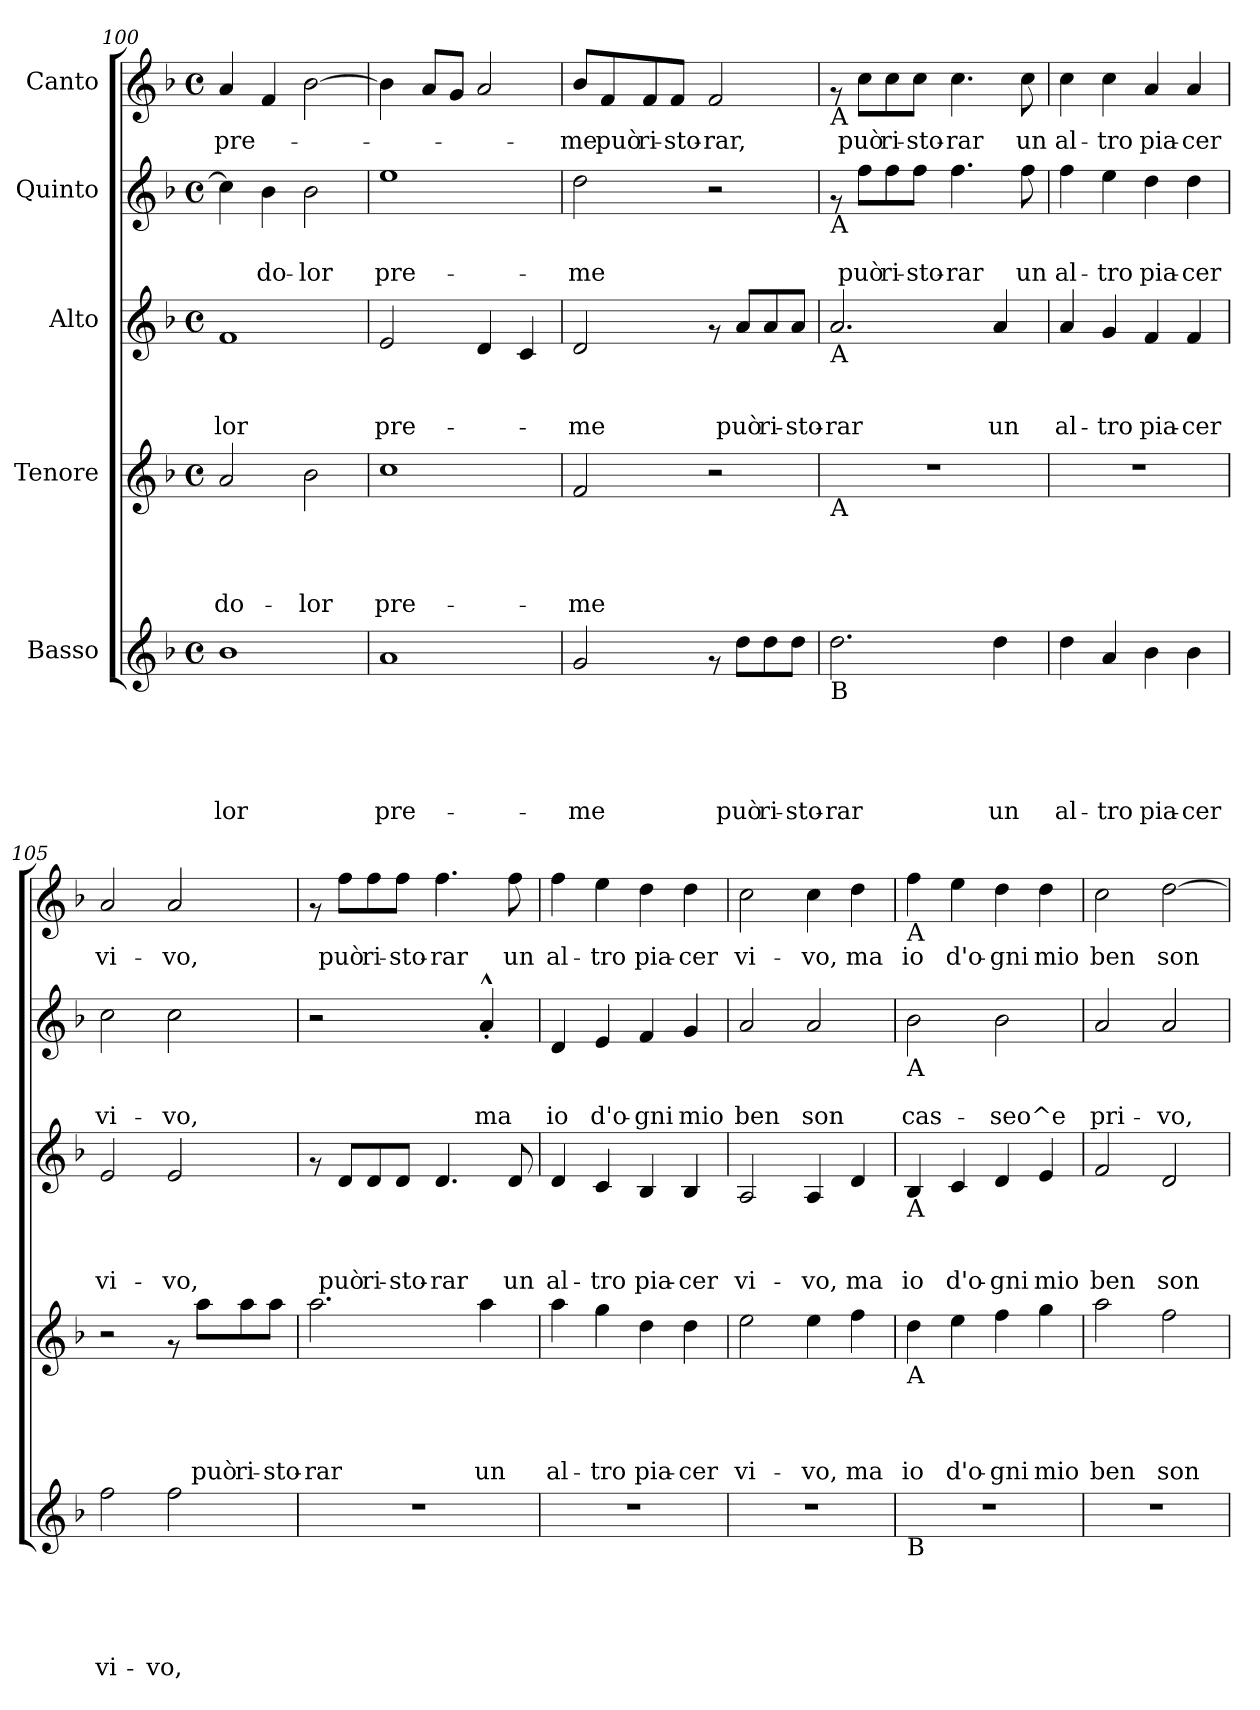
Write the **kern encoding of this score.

**kern	**text	**text	**text	**text	**text	**kern	**text	**text	**text	**text	**kern	**text	**text	**text	**kern	**text	**text	**kern	**text
*part5	*part5	*part5	*part5	*part5	*part5	*part4	*part4	*part4	*part4	*part4	*part3	*part3	*part3	*part3	*part2	*part2	*part2	*part1	*part1
*staff5	*staff5	*staff5	*staff5	*staff5	*staff5	*staff4	*staff4	*staff4	*staff4	*staff4	*staff3	*staff3	*staff3	*staff3	*staff2	*staff2	*staff2	*staff1	*staff1
*I"Basso	*	*	*	*	*	*I"Tenore	*	*	*	*	*I"Alto	*	*	*	*I"Quinto	*	*	*I"Canto	*
*clefG2	*	*	*	*	*	*clefG2	*	*	*	*	*clefG2	*	*	*	*clefG2	*	*	*clefG2	*
*k[b-]	*	*	*	*	*	*k[b-]	*	*	*	*	*k[b-]	*	*	*	*k[b-]	*	*	*k[b-]	*
*F:	*	*	*	*	*	*F:	*	*	*	*	*F:	*	*	*	*F:	*	*	*F:	*
*M4/4	*	*	*	*	*	*M4/4	*	*	*	*	*M4/4	*	*	*	*M4/4	*	*	*M4/4	*
*met(c)	*	*	*	*	*	*met(c)	*	*	*	*	*met(c)	*	*	*	*met(c)	*	*	*met(c)	*
=100	=100	=100	=100	=100	=100	=100	=100	=100	=100	=100	=100	=100	=100	=100	=100	=100	=100	=100	=100
!	!	!	!	!	!LO:LY:b	!	!	!	!	!LO:LY:b	!	!	!	!LO:LY:b	!	!	!	!	!LO:LY:b
1b-	.	.	.	.	-lor	2a/	.	.	.	do-	1f	.	.	-lor	4cc\]	.	.	4a/	pre-
!	!	!	!	!	!	!	!	!	!	!	!	!	!	!	!	!	!LO:LY:b	!	!
.	.	.	.	.	.	.	.	.	.	.	.	.	.	.	4b-\	.	do-	4f/	.
!	!	!	!	!	!	!	!	!	!	!LO:LY:b	!	!	!	!	!	!	!LO:LY:b	!	!
.	.	.	.	.	.	2b-\	.	.	.	-lor	.	.	.	.	2b-\	.	-lor	[>2b-\	.
=101	=101	=101	=101	=101	=101	=101	=101	=101	=101	=101	=101	=101	=101	=101	=101	=101	=101	=101	=101
!	!	!	!	!	!LO:LY:b	!	!	!	!	!LO:LY:b	!	!	!	!LO:LY:b	!	!	!LO:LY:b	!	!
1a	.	.	.	.	pre-	1cc	.	.	.	pre-	2e/	.	.	pre-	1ee	.	pre-	4b-\]	.
.	.	.	.	.	.	.	.	.	.	.	.	.	.	.	.	.	.	8a/L	.
.	.	.	.	.	.	.	.	.	.	.	.	.	.	.	.	.	.	8g/J	.
.	.	.	.	.	.	.	.	.	.	.	4d/	.	.	.	.	.	.	2a/	.
.	.	.	.	.	.	.	.	.	.	.	4c/	.	.	.	.	.	.	.	.
=102	=102	=102	=102	=102	=102	=102	=102	=102	=102	=102	=102	=102	=102	=102	=102	=102	=102	=102	=102
!	!	!	!	!	!LO:LY:b	!	!	!	!	!LO:LY:b	!	!	!	!LO:LY:b	!	!	!LO:LY:b	!	!LO:LY:b
2g/	.	.	.	.	-me	2f/	.	.	.	-me	2d/	.	.	-me	2dd\	.	-me	8b-/L	-me
!	!	!	!	!	!	!	!	!	!	!	!	!	!	!	!	!	!	!	!LO:LY:b
.	.	.	.	.	.	.	.	.	.	.	.	.	.	.	.	.	.	8f/	può
!	!	!	!	!	!	!	!	!	!	!	!	!	!	!	!	!	!	!	!LO:LY:b
.	.	.	.	.	.	.	.	.	.	.	.	.	.	.	.	.	.	8f/	ri-
!	!	!	!	!	!	!	!	!	!	!	!	!	!	!	!	!	!	!	!LO:LY:b
.	.	.	.	.	.	.	.	.	.	.	.	.	.	.	.	.	.	8f/J	-sto-
!	!	!	!	!	!	!	!	!	!	!	!	!	!	!	!	!	!	!	!LO:LY:b
8rf	.	.	.	.	.	2r	.	.	.	.	8rf	.	.	.	2r	.	.	2f/	-rar,
!	!	!	!	!	!LO:LY:b	!	!	!	!	!	!	!	!	!LO:LY:b	!	!	!	!	!
8dd\L	.	.	.	.	può	.	.	.	.	.	8a/L	.	.	può	.	.	.	.	.
!	!	!	!	!	!LO:LY:b	!	!	!	!	!	!	!	!	!LO:LY:b	!	!	!	!	!
8dd\	.	.	.	.	ri-	.	.	.	.	.	8a/	.	.	ri-	.	.	.	.	.
!	!	!	!	!	!LO:LY:b	!	!	!	!	!	!	!	!	!LO:LY:b	!	!	!	!	!
8dd\J	.	.	.	.	-sto-	.	.	.	.	.	8a/J	.	.	-sto-	.	.	.	.	.
!!LO:PB:g=z
=103	=103	=103	=103	=103	=103	=103	=103	=103	=103	=103	=103	=103	=103	=103	=103	=103	=103	=103	=103
!	!	!	!	!	!	!	!	!	!	!	!	!	!	!	!	!	!	!LO:TX:b:t=A	!
!	!	!	!	!	!	!	!	!	!	!	!	!	!	!	!LO:TX:b:t=A	!	!	!	!
!	!	!	!	!	!	!	!	!	!	!	!LO:TX:b:t=A	!	!	!	!	!	!	!	!
!	!	!	!	!	!	!LO:TX:b:t=A	!	!	!	!	!	!	!	!	!	!	!	!	!
!LO:TX:b:t=B	!	!	!	!	!	!	!	!	!	!	!	!	!	!	!	!	!	!	!
!	!	!	!	!	!LO:LY:b	!	!	!	!	!	!	!	!	!LO:LY:b	!	!	!	!	!
2.dd\	.	.	.	.	-rar	1r	.	.	.	.	2.a/	.	.	-rar	8rf	.	.	8rf	.
!	!	!	!	!	!	!	!	!	!	!	!	!	!	!	!	!	!LO:LY:b	!	!LO:LY:b
.	.	.	.	.	.	.	.	.	.	.	.	.	.	.	8ff\L	.	può	8cc\L	può
!	!	!	!	!	!	!	!	!	!	!	!	!	!	!	!	!	!LO:LY:b	!	!LO:LY:b
.	.	.	.	.	.	.	.	.	.	.	.	.	.	.	8ff\	.	ri-	8cc\	ri-
!	!	!	!	!	!	!	!	!	!	!	!	!	!	!	!	!	!LO:LY:b	!	!LO:LY:b
.	.	.	.	.	.	.	.	.	.	.	.	.	.	.	8ff\J	.	-sto-	8cc\J	-sto-
!	!	!	!	!	!	!	!	!	!	!	!	!	!	!	!	!	!LO:LY:b	!	!LO:LY:b
.	.	.	.	.	.	.	.	.	.	.	.	.	.	.	4.ff\	.	-rar	4.cc\	-rar
!	!	!	!	!	!LO:LY:b	!	!	!	!	!	!	!	!	!LO:LY:b	!	!	!	!	!
4dd\	.	.	.	.	un	.	.	.	.	.	4a/	.	.	un	.	.	.	.	.
!	!	!	!	!	!	!	!	!	!	!	!	!	!	!	!	!	!LO:LY:b	!	!LO:LY:b
.	.	.	.	.	.	.	.	.	.	.	.	.	.	.	8ff\	.	un	8cc\	un
=104	=104	=104	=104	=104	=104	=104	=104	=104	=104	=104	=104	=104	=104	=104	=104	=104	=104	=104	=104
!	!	!	!	!	!LO:LY:b	!	!	!	!	!	!	!	!	!LO:LY:b	!	!	!LO:LY:b	!	!LO:LY:b
4dd\	.	.	.	.	al-	1r	.	.	.	.	4a/	.	.	al-	4ff\	.	al-	4cc\	al-
!	!	!	!	!	!LO:LY:b	!	!	!	!	!	!	!	!	!LO:LY:b	!	!	!LO:LY:b	!	!LO:LY:b
4a/	.	.	.	.	-tro	.	.	.	.	.	4g/	.	.	-tro	4ee\	.	-tro	4cc\	-tro
!	!	!	!	!	!LO:LY:b	!	!	!	!	!	!	!	!	!LO:LY:b	!	!	!LO:LY:b	!	!LO:LY:b
4b-\	.	.	.	.	pia-	.	.	.	.	.	4f/	.	.	pia-	4dd\	.	pia-	4a/	pia-
!	!	!	!	!	!LO:LY:b	!	!	!	!	!	!	!	!	!LO:LY:b	!	!	!LO:LY:b	!	!LO:LY:b
4b-\	.	.	.	.	-cer	.	.	.	.	.	4f/	.	.	-cer	4dd\	.	-cer	4a/	-cer
=105	=105	=105	=105	=105	=105	=105	=105	=105	=105	=105	=105	=105	=105	=105	=105	=105	=105	=105	=105
!	!	!	!	!	!LO:LY:b	!	!	!	!	!	!	!	!	!LO:LY:b	!	!	!LO:LY:b	!	!LO:LY:b
2ff\	.	.	.	.	vi-	2r	.	.	.	.	2e/	.	.	vi-	2cc\	.	vi-	2a/	vi-
!	!	!	!	!	!LO:LY:b	!	!	!	!	!	!	!	!	!LO:LY:b	!	!	!LO:LY:b	!	!LO:LY:b
2ff\	.	.	.	.	-vo,	8rf	.	.	.	.	2e/	.	.	-vo,	2cc\	.	-vo,	2a/	-vo,
!	!	!	!	!	!	!	!	!	!	!LO:LY:b	!	!	!	!	!	!	!	!	!
.	.	.	.	.	.	8aa\L	.	.	.	può	.	.	.	.	.	.	.	.	.
!	!	!	!	!	!	!	!	!	!	!LO:LY:b	!	!	!	!	!	!	!	!	!
.	.	.	.	.	.	8aa\	.	.	.	ri-	.	.	.	.	.	.	.	.	.
!	!	!	!	!	!	!	!	!	!	!LO:LY:b	!	!	!	!	!	!	!	!	!
.	.	.	.	.	.	8aa\J	.	.	.	-sto-	.	.	.	.	.	.	.	.	.
=106	=106	=106	=106	=106	=106	=106	=106	=106	=106	=106	=106	=106	=106	=106	=106	=106	=106	=106	=106
!	!	!	!	!	!	!	!	!	!	!LO:LY:b	!	!	!	!	!	!	!	!	!
1r	.	.	.	.	.	2.aa\	.	.	.	-rar	8rf	.	.	.	2r	.	.	8rf	.
!	!	!	!	!	!	!	!	!	!	!	!	!	!	!LO:LY:b	!	!	!	!	!LO:LY:b
.	.	.	.	.	.	.	.	.	.	.	8d/L	.	.	può	.	.	.	8ff\L	può
!	!	!	!	!	!	!	!	!	!	!	!	!	!	!LO:LY:b	!	!	!	!	!LO:LY:b
.	.	.	.	.	.	.	.	.	.	.	8d/	.	.	ri-	.	.	.	8ff\	ri-
!	!	!	!	!	!	!	!	!	!	!	!	!	!	!LO:LY:b	!	!	!	!	!LO:LY:b
.	.	.	.	.	.	.	.	.	.	.	8d/J	.	.	-sto-	.	.	.	8ff\J	-sto-
!	!	!	!	!	!	!	!	!	!	!	!	!	!	!LO:LY:b	!	!	!	!	!LO:LY:b
.	.	.	.	.	.	.	.	.	.	.	4.d/	.	.	-rar	4ryy	.	.	4.ff\	-rar
!	!	!	!	!	!	!	!	!	!	!LO:LY:b	!	!	!	!	!	!	!LO:LY:b	!	!
.	.	.	.	.	.	4aa\	.	.	.	un	.	.	.	.	4a^^<'</	.	ma	.	.
!	!	!	!	!	!	!	!	!	!	!	!	!	!	!LO:LY:b	!	!	!	!	!LO:LY:b
.	.	.	.	.	.	.	.	.	.	.	8d/	.	.	un	.	.	.	8ff\	un
=107	=107	=107	=107	=107	=107	=107	=107	=107	=107	=107	=107	=107	=107	=107	=107	=107	=107	=107	=107
!	!	!	!	!	!	!	!	!	!	!LO:LY:b	!	!	!	!LO:LY:b	!	!	!LO:LY:b	!	!LO:LY:b
1r	.	.	.	.	.	4aa\	.	.	.	al-	4d/	.	.	al-	4d/	.	io	4ff\	al-
!	!	!	!	!	!	!	!	!	!	!LO:LY:b	!	!	!	!LO:LY:b	!	!	!LO:LY:b	!	!LO:LY:b
.	.	.	.	.	.	4gg\	.	.	.	-tro	4c/	.	.	-tro	4e/	.	d'o-	4ee\	-tro
!	!	!	!	!	!	!	!	!	!	!LO:LY:b	!	!	!	!LO:LY:b	!	!	!LO:LY:b	!	!LO:LY:b
.	.	.	.	.	.	4dd\	.	.	.	pia-	4B-/	.	.	pia-	4f/	.	-gni	4dd\	pia-
!	!	!	!	!	!	!	!	!	!	!LO:LY:b	!	!	!	!LO:LY:b	!	!	!LO:LY:b	!	!LO:LY:b
.	.	.	.	.	.	4dd\	.	.	.	-cer	4B-/	.	.	-cer	4g/	.	mio	4dd\	-cer
=108	=108	=108	=108	=108	=108	=108	=108	=108	=108	=108	=108	=108	=108	=108	=108	=108	=108	=108	=108
!	!	!	!	!	!	!	!	!	!	!LO:LY:b	!	!	!	!LO:LY:b	!	!	!LO:LY:b	!	!LO:LY:b
1r	.	.	.	.	.	2ee\	.	.	.	vi-	2A/	.	.	vi-	2a/	.	ben	2cc\	vi-
!	!	!	!	!	!	!	!	!	!	!LO:LY:b	!	!	!	!LO:LY:b	!	!	!LO:LY:b	!	!LO:LY:b
.	.	.	.	.	.	4ee\	.	.	.	-vo,	4A/	.	.	-vo,	2a/	.	son	4cc\	-vo,
!	!	!	!	!	!	!	!	!	!	!LO:LY:b	!	!	!	!LO:LY:b	!	!	!	!	!LO:LY:b
.	.	.	.	.	.	4ff\	.	.	.	ma	4d/	.	.	ma	.	.	.	4dd\	ma
!!LO:LB:g=z
=109	=109	=109	=109	=109	=109	=109	=109	=109	=109	=109	=109	=109	=109	=109	=109	=109	=109	=109	=109
!	!	!	!	!	!	!	!	!	!	!	!	!	!	!	!	!	!	!LO:TX:b:t=A	!
!	!	!	!	!	!	!	!	!	!	!	!	!	!	!	!LO:TX:b:t=A	!	!	!	!
!	!	!	!	!	!	!	!	!	!	!	!LO:TX:b:t=A	!	!	!	!	!	!	!	!
!	!	!	!	!	!	!LO:TX:b:t=A	!	!	!	!	!	!	!	!	!	!	!	!	!
!LO:TX:b:t=B	!	!	!	!	!	!	!	!	!	!	!	!	!	!	!	!	!	!	!
!	!	!	!	!	!	!	!	!	!	!LO:LY:b	!	!	!	!LO:LY:b	!	!	!LO:LY:b	!	!LO:LY:b
1r	.	.	.	.	.	4dd\	.	.	.	io	4B-/	.	.	io	2b-\	.	cas-	4ff\	io
!	!	!	!	!	!	!	!	!	!	!LO:LY:b	!	!	!	!LO:LY:b	!	!	!	!	!LO:LY:b
.	.	.	.	.	.	4ee\	.	.	.	d'o-	4c/	.	.	d'o-	.	.	.	4ee\	d'o-
!	!	!	!	!	!	!	!	!	!	!LO:LY:b	!	!	!	!LO:LY:b	!	!	!LO:LY:b	!	!LO:LY:b
.	.	.	.	.	.	4ff\	.	.	.	-gni	4d/	.	.	-gni	2b-\	.	-seo^e	4dd\	-gni
!	!	!	!	!	!	!	!	!	!	!LO:LY:b	!	!	!	!LO:LY:b	!	!	!	!	!LO:LY:b
.	.	.	.	.	.	4gg\	.	.	.	mio	4e/	.	.	mio	.	.	.	4dd\	mio
=110	=110	=110	=110	=110	=110	=110	=110	=110	=110	=110	=110	=110	=110	=110	=110	=110	=110	=110	=110
!	!	!	!	!	!	!	!	!	!	!LO:LY:b	!	!	!	!LO:LY:b	!	!	!LO:LY:b	!	!LO:LY:b
1r	.	.	.	.	.	2aa\	.	.	.	ben	2f/	.	.	ben	2a/	.	pri-	2cc\	ben
!	!	!	!	!	!	!	!	!	!	!LO:LY:b	!	!	!	!LO:LY:b	!	!	!LO:LY:b	!	!LO:LY:b
.	.	.	.	.	.	2ff\	.	.	.	son	2d/	.	.	son	2a/	.	-vo,	[>2dd\	son
=	=	=	=	=	=	=	=	=	=	=	=	=	=	=	=	=	=	=	=
*-	*-	*-	*-	*-	*-	*-	*-	*-	*-	*-	*-	*-	*-	*-	*-	*-	*-	*-	*-
